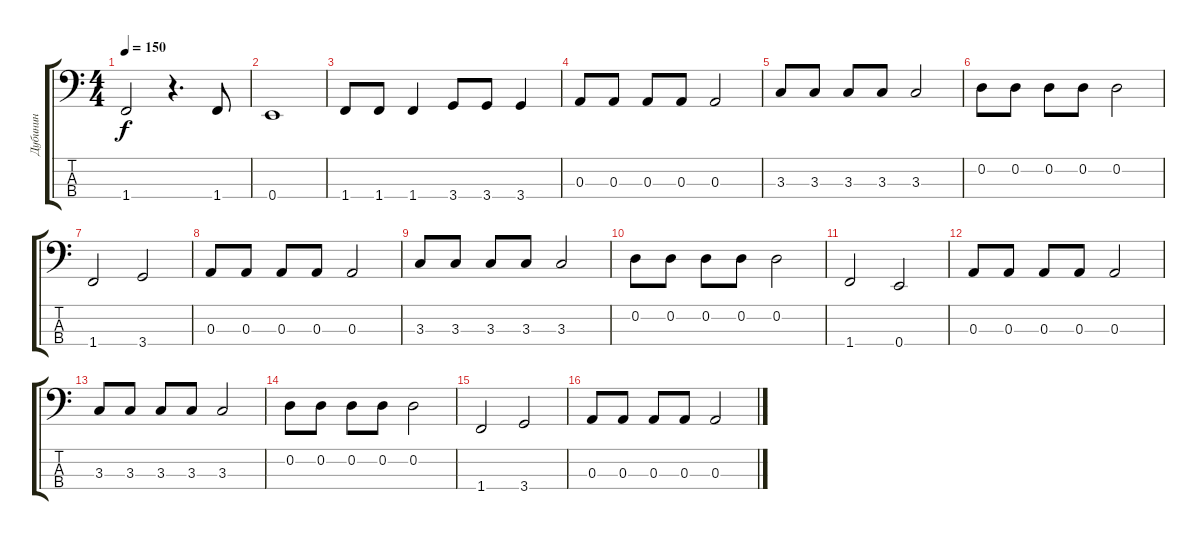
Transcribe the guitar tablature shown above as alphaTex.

\track ("Дубинин" "Дубинин") {instrument electricbassfinger}
\staff {score tabs}
\tuning (G2 D2 A1 E1) {hide}
\ts (4 4)
\tempo 150
\clef f4
\ks c
1.4.2{dy f} r.4{d} 1.4.8 |
0.4.1 |
1.4.8 1.4.8 1.4.4 3.4.8 3.4.8 3.4.4 |
0.3.8 0.3.8 0.3.8 0.3.8 0.3.2 |
3.3.8 3.3.8 3.3.8 3.3.8 3.3.2 |
0.2.8 0.2.8 0.2.8 0.2.8 0.2.2 |
1.4.2 3.4.2 |
0.3.8 0.3.8 0.3.8 0.3.8 0.3.2 |
3.3.8 3.3.8 3.3.8 3.3.8 3.3.2 |
0.2.8 0.2.8 0.2.8 0.2.8 0.2.2 |
1.4.2 0.4.2 |
0.3.8 0.3.8 0.3.8 0.3.8 0.3.2 |
3.3.8 3.3.8 3.3.8 3.3.8 3.3.2 |
0.2.8 0.2.8 0.2.8 0.2.8 0.2.2 |
1.4.2 3.4.2 |
0.3.8 0.3.8 0.3.8 0.3.8 0.3.2
